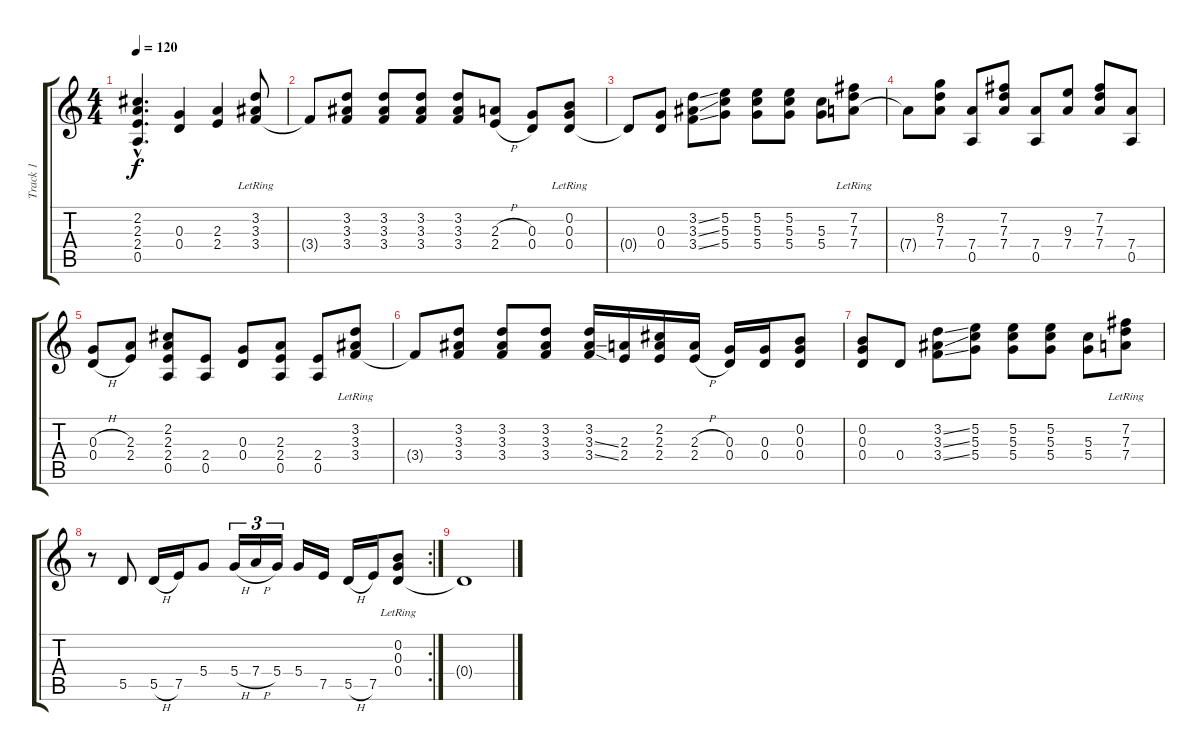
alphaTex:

\track ("Track 1" "Track 1") {instrument acousticguitarsteel}
\staff {score tabs}
\tuning (E4 B3 G3 D3 A2 E2) {hide}
\ts (4 4)
\section ("" "")
\tempo 120
\clef g2
\ks c
(2.2{hac} 2.3{hac} 2.4{hac} 0.5{hac}).4{d dy f} (0.3 0.4).4 (2.3 2.4).4 (3.2{lr} 3.3{lr} 3.4).8 |
3.4{t}.8 (3.2 3.3 3.4).8 (3.2 3.3 3.4).8 (3.2 3.3 3.4).8 (3.2 3.3 3.4).8 (2.3{h} 2.4{h}).8 (0.3 0.4).8 (0.2{lr} 0.3{lr} 0.4).8 |
0.4{t}.8 (0.3 0.4).8 (3.2{ss} 3.3{ss} 3.4{ss}).8 (5.2 5.3 5.4).8 (5.2 5.3 5.4).8 (5.2 5.3 5.4).8 (5.3 5.4).8 (7.2{lr} 7.3{lr} 7.4).8 |
7.4{t}.8 (8.2 7.3 7.4).8 (7.4 0.5).8 (7.2 7.3 7.4).8 (7.4 0.5).8 (9.3 7.4).8 (7.2 7.3 7.4).8 (7.4 0.5).8 |
(0.3{h} 0.4{h}).8 (2.3 2.4).8 (2.2 2.3 2.4 0.5).8 (2.4 0.5).8 (0.3 0.4).8 (2.3 2.4 0.5).8 (2.4 0.5).8 (3.2{lr} 3.3{lr} 3.4).8 |
3.4{t}.8 (3.2 3.3 3.4).8 (3.2 3.3 3.4).8 (3.2 3.3 3.4).8 (3.2 3.3{ss} 3.4{ss}).16 (2.3 2.4).16 (2.2 2.3 2.4).16 (2.3{h} 2.4{h}).16 (0.3 0.4).16 (0.3 0.4).16 (0.2 0.3 0.4).8 |
(0.2 0.3 0.4).8 0.4.8 (3.2{ss} 3.3{ss} 3.4{ss}).8 (5.2 5.3 5.4).8 (5.2 5.3 5.4).8 (5.2 5.3 5.4).8 (5.3 5.4).8 (7.2{lr} 7.3{lr} 7.4).8 |
\rc 2
r.8 5.5.8 5.5{h}.16 7.5.16 5.4.8 5.4{h}.16{tu (3 2)} 7.4{h}.16{tu (3 2)} 5.4.16{tu (3 2)} 5.4.16 7.5.16 5.5{h}.16 7.5.16 (0.2{lr} 0.3{lr} 0.4).8 |
0.4{t}.1
